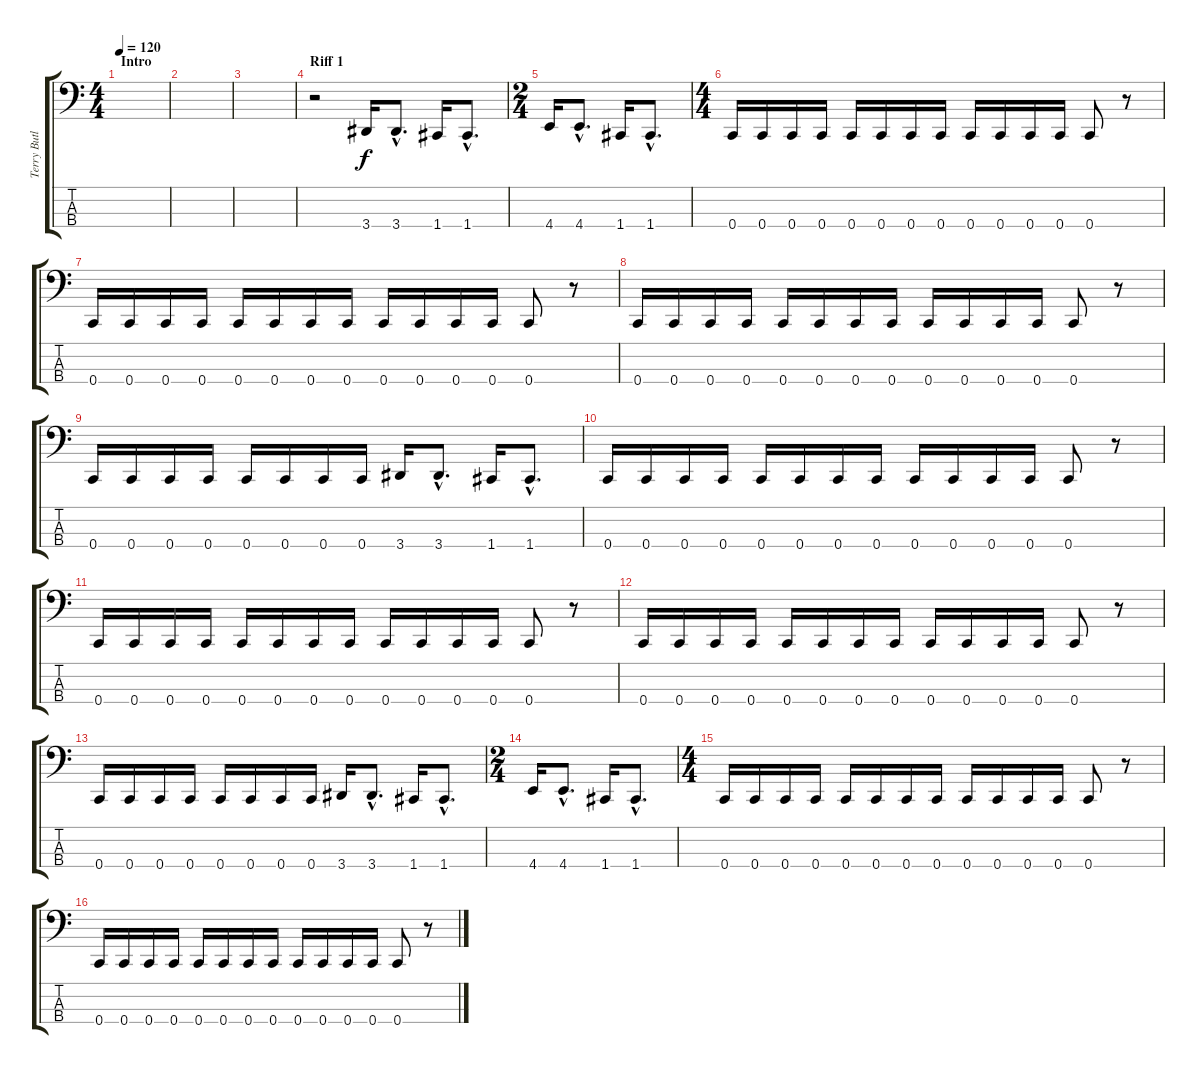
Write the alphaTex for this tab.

\track ("Terry Butler (Bass)" "Terry Butl") {instrument electricbasspick}
\staff {score tabs}
\tuning (Eb2 Bb1 F1 C1) {hide}
\ts (4 4)
\section ("" "Intro")
\tempo 120
\clef f4
\ks c
|
|
|
\section ("" "Riff 1")
r.2 3.4.16 3.4{hac}.8{d} 1.4.16 1.4{hac}.8{d} |
\ts (2 4)
4.4.16 4.4{hac}.8{d} 1.4.16 1.4{hac}.8{d} |
\ts (4 4)
0.4.16 0.4.16 0.4.16 0.4.16 0.4.16 0.4.16 0.4.16 0.4.16 0.4.16 0.4.16 0.4.16 0.4.16 0.4.8 r.8 |
0.4.16 0.4.16 0.4.16 0.4.16 0.4.16 0.4.16 0.4.16 0.4.16 0.4.16 0.4.16 0.4.16 0.4.16 0.4.8 r.8 |
0.4.16 0.4.16 0.4.16 0.4.16 0.4.16 0.4.16 0.4.16 0.4.16 0.4.16 0.4.16 0.4.16 0.4.16 0.4.8 r.8 |
0.4.16 0.4.16 0.4.16 0.4.16 0.4.16 0.4.16 0.4.16 0.4.16 3.4.16 3.4{hac}.8{d} 1.4.16 1.4{hac}.8{d} |
0.4.16 0.4.16 0.4.16 0.4.16 0.4.16 0.4.16 0.4.16 0.4.16 0.4.16 0.4.16 0.4.16 0.4.16 0.4.8 r.8 |
0.4.16 0.4.16 0.4.16 0.4.16 0.4.16 0.4.16 0.4.16 0.4.16 0.4.16 0.4.16 0.4.16 0.4.16 0.4.8 r.8 |
0.4.16 0.4.16 0.4.16 0.4.16 0.4.16 0.4.16 0.4.16 0.4.16 0.4.16 0.4.16 0.4.16 0.4.16 0.4.8 r.8 |
0.4.16 0.4.16 0.4.16 0.4.16 0.4.16 0.4.16 0.4.16 0.4.16 3.4.16 3.4{hac}.8{d} 1.4.16 1.4{hac}.8{d} |
\ts (2 4)
4.4.16 4.4{hac}.8{d} 1.4.16 1.4{hac}.8{d} |
\ts (4 4)
0.4.16 0.4.16 0.4.16 0.4.16 0.4.16 0.4.16 0.4.16 0.4.16 0.4.16 0.4.16 0.4.16 0.4.16 0.4.8 r.8 |
0.4.16 0.4.16 0.4.16 0.4.16 0.4.16 0.4.16 0.4.16 0.4.16 0.4.16 0.4.16 0.4.16 0.4.16 0.4.8 r.8
